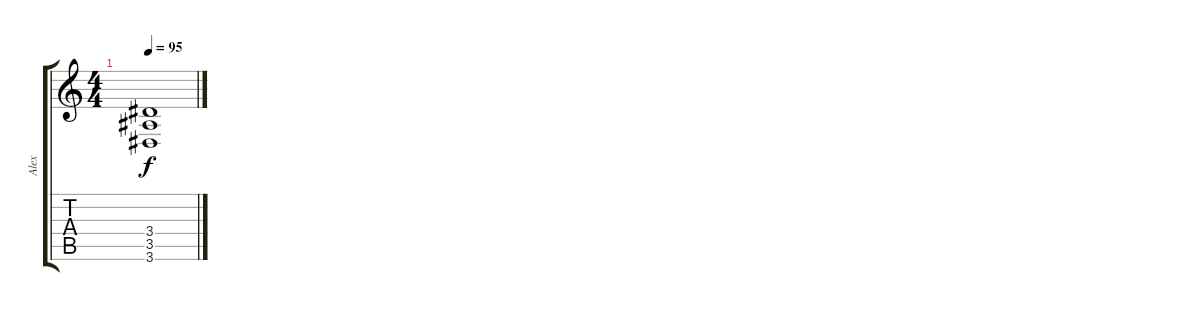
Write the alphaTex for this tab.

\track ("Alex" "Alex") {instrument distortionguitar}
\staff {score tabs}
\tuning (D4 A3 F3 C3 G2 C2) {hide}
\ts (4 4)
\tempo 95
\clef g2
\ks c
(3.4{t} 3.5{t} 3.6{t}).1{dy f volume 0}
